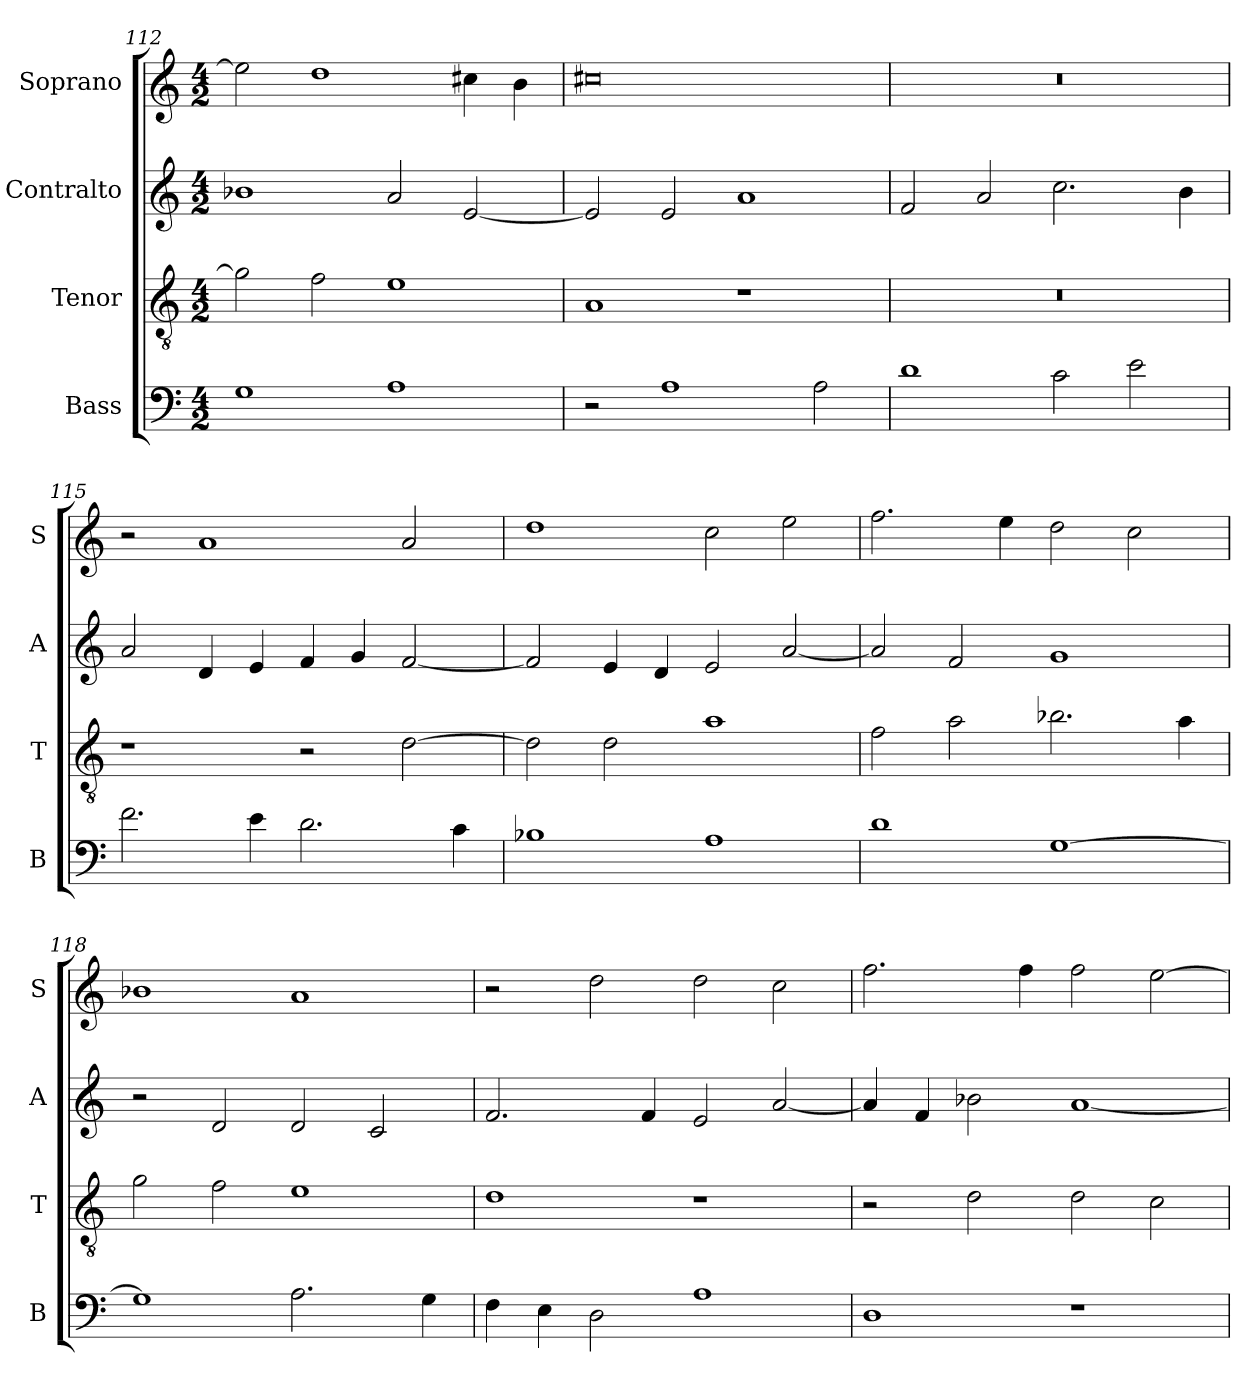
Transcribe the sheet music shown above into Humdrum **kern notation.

**kern	**kern	**kern	**kern
*part4	*part3	*part2	*part1
*staff4	*staff3	*staff2	*staff1
*I"Bass	*I"Tenor	*I"Contralto	*I"Soprano
*I'B	*I'T	*I'A	*I'S
*clefF4	*clefGv2	*clefG2	*clefG2
*k[]	*k[]	*k[]	*k[]
*A:aeo	*A:aeo	*A:aeo	*A:aeo
*M4/2	*M4/2	*M4/2	*M4/2
=112	=112	=112	=112
1G	2g]	1b-X	2ee]
.	2f	.	1dd
1A	1e	2a	.
.	.	[2e	4cc#X
.	.	.	4b
=113	=113	=113	=113
2r	1A	2e]	0cc#X
1A	.	2e	.
.	1r	1a	.
2A	.	.	.
=114	=114	=114	=114
1d	0r	2f	0r
.	.	2a	.
2c	.	2.cc	.
2e	.	.	.
.	.	4b	.
=115	=115	=115	=115
2.f	1r	2a	2r
.	.	4d	1a
4e	.	4e	.
2.d	2r	4f	.
.	.	4g	.
.	[2d	[2f	2a
4c	.	.	.
=116	=116	=116	=116
1B-X	2d]	2f]	1dd
.	2d	4e	.
.	.	4d	.
1A	1a	2e	2cc
.	.	[2a	2ee
=117	=117	=117	=117
1d	2f	2a]	2.ff
.	2a	2f	.
.	.	.	4ee
[1G	2.b-X	1g	2dd
.	.	.	2cc
.	4a	.	.
=118	=118	=118	=118
1G]	2g	2r	1b-X
.	2f	2d	.
2.A	1e	2d	1a
.	.	2c	.
4G	.	.	.
=119	=119	=119	=119
4F	1d	2.f	2r
4E	.	.	.
2D	.	.	2dd
.	.	4f	.
1A	1r	2e	2dd
.	.	[2a	2cc
=120	=120	=120	=120
1D	2r	4a]	2.ff
.	.	4f	.
.	2d	2b-X	.
.	.	.	4ff
1r	2d	[1a	2ff
.	2c	.	[2ee
=	=	=	=
*-	*-	*-	*-
